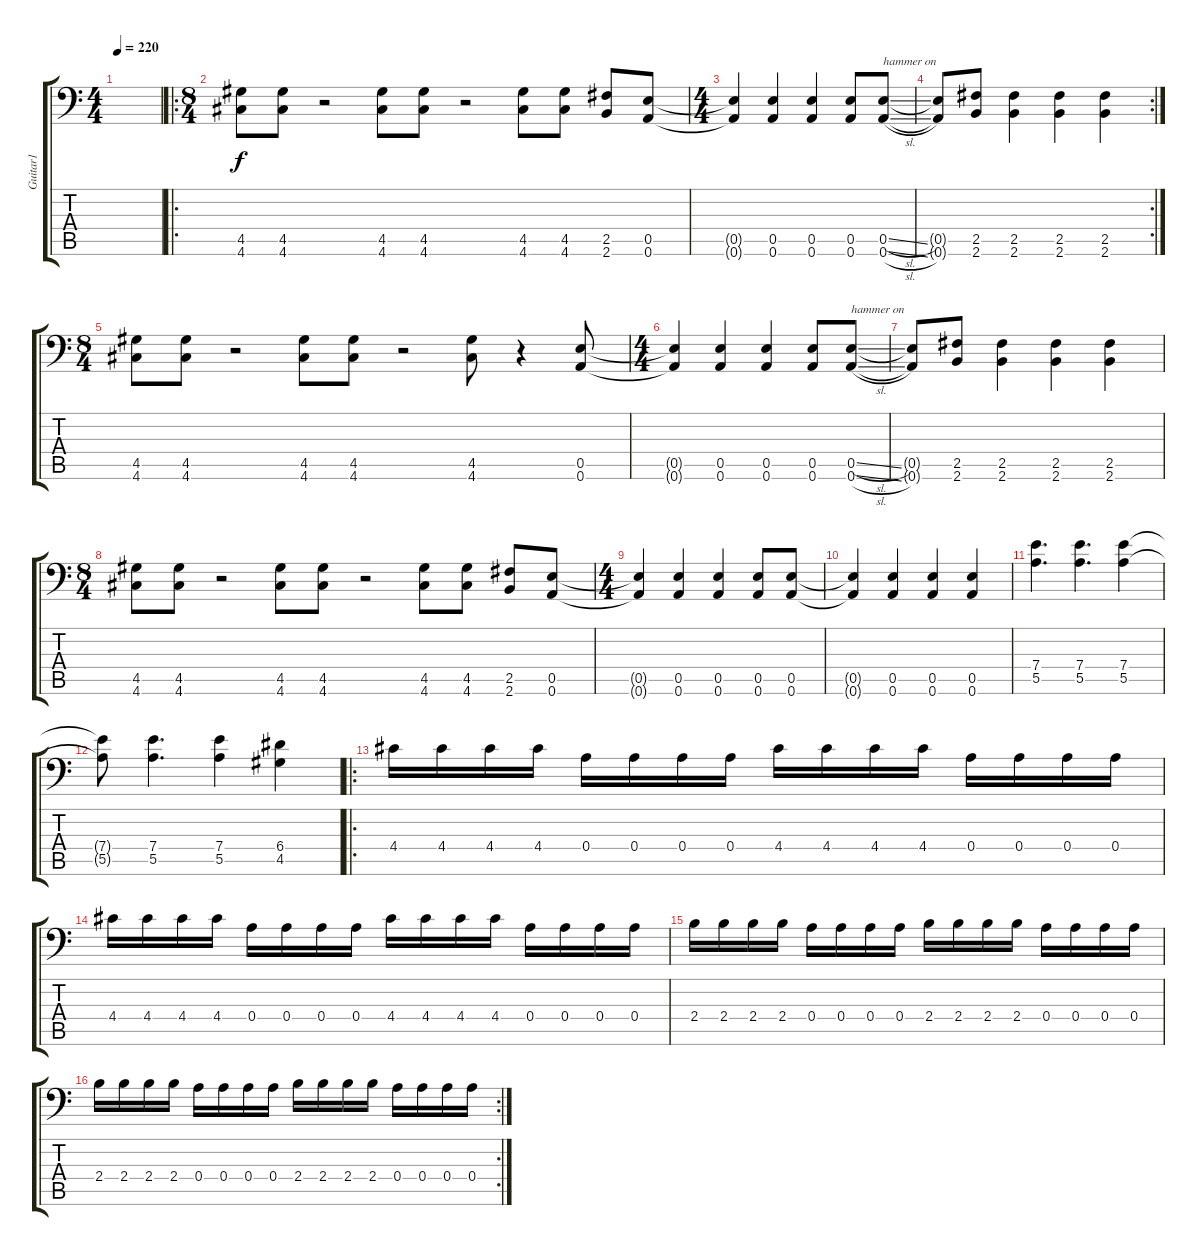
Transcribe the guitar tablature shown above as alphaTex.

\track ("Guitar1" "Guitar1") {instrument distortionguitar}
\staff {score tabs}
\tuning (B3 Gb3 D3 A2 E2 A1) {hide}
\ts (4 4)
\tempo 220
\clef f4
\ks c
|
\ro
\ts (8 4)
(4.5 4.6).8 (4.5 4.6).8 r.2 (4.5 4.6).8 (4.5 4.6).8 r.2 (4.5 4.6).8 (4.5 4.6).8 (2.5 2.6).8 (0.5 0.6).8 |
\ts (4 4)
(0.5{t} 0.6{t}).4 (0.5 0.6).4 (0.5 0.6).4 (0.5 0.6).8 (0.5{sl} 0.6{sl}).8{txt "hammer on"} |
\rc 2
(0.5{t} 0.6{t}).8 (2.5 2.6).8 (2.5 2.6).4 (2.5 2.6).4 (2.5 2.6).4 |
\ts (8 4)
(4.5 4.6).8 (4.5 4.6).8 r.2 (4.5 4.6).8 (4.5 4.6).8 r.2 (4.5 4.6).8 r.4 (0.5 0.6).8 |
\ts (4 4)
(0.5{t} 0.6{t}).4 (0.5 0.6).4 (0.5 0.6).4 (0.5 0.6).8 (0.5{sl} 0.6{sl}).8{txt "hammer on"} |
(0.5{t} 0.6{t}).8 (2.5 2.6).8 (2.5 2.6).4 (2.5 2.6).4 (2.5 2.6).4 |
\ts (8 4)
(4.5 4.6).8 (4.5 4.6).8 r.2 (4.5 4.6).8 (4.5 4.6).8 r.2 (4.5 4.6).8 (4.5 4.6).8 (2.5 2.6).8 (0.5 0.6).8 |
\ts (4 4)
(0.5{t} 0.6{t}).4 (0.5 0.6).4 (0.5 0.6).4 (0.5 0.6).8 (0.5 0.6).8 |
(0.5{t} 0.6{t}).4 (0.5 0.6).4 (0.5 0.6).4 (0.5 0.6).4 |
(7.4 5.5).4{d} (7.4 5.5).4{d} (7.4 5.5).4 |
(7.4{t} 5.5{t}).8 (7.4 5.5).4{d} (7.4 5.5).4 (6.4 4.5).4 |
\ro
4.4.16 4.4.16 4.4.16 4.4.16 0.4.16 0.4.16 0.4.16 0.4.16 4.4.16 4.4.16 4.4.16 4.4.16 0.4.16 0.4.16 0.4.16 0.4.16 |
4.4.16 4.4.16 4.4.16 4.4.16 0.4.16 0.4.16 0.4.16 0.4.16 4.4.16 4.4.16 4.4.16 4.4.16 0.4.16 0.4.16 0.4.16 0.4.16 |
2.4.16 2.4.16 2.4.16 2.4.16 0.4.16 0.4.16 0.4.16 0.4.16 2.4.16 2.4.16 2.4.16 2.4.16 0.4.16 0.4.16 0.4.16 0.4.16 |
\rc 2
2.4.16 2.4.16 2.4.16 2.4.16 0.4.16 0.4.16 0.4.16 0.4.16 2.4.16 2.4.16 2.4.16 2.4.16 0.4.16 0.4.16 0.4.16 0.4.16
